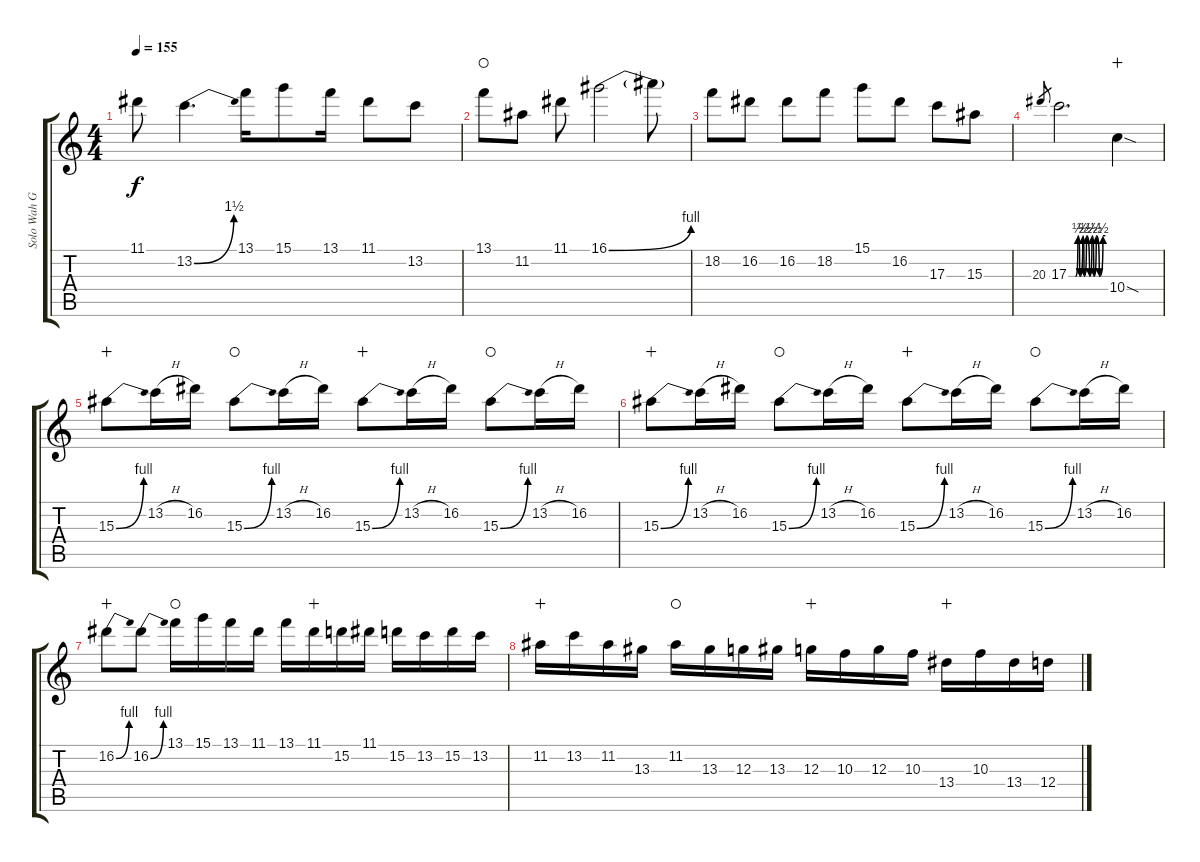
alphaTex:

\track ("Solo Wah Guitar: Gus G" "Solo Wah G") {instrument overdrivenguitar}
\staff {score tabs}
\tuning (E4 B3 G3 D3 A2 E2) {hide}
\ts (4 4)
\tempo 155
\clef g2
\ks c
11.1.8{dy f} 13.2{be (bend 0 0 60 6)}.4{d} 13.1.16 15.1.8 13.1.16 11.1.8 13.2.8 |
13.1.8{waho} 11.2.8 11.1.8 16.1{be (bend 0 0 60 4)}.2 16.1{t}.8 |
18.2.8 16.2.8 16.2.8 18.2.8 15.1.8 16.2.8 17.3.8 15.3.8 |
20.3.8{gr} 17.3{be (custom 0 0 11 0 15 2 18 0 23 2 25 0 29 2 34 0 38 2 41 0 45 2 50 0 56 2 60 2)}.2{d} 10.4{sod}.4{wahc} |
15.3{be (bend 0 0 60 4)}.8{wahc} 13.2{h}.16 16.2.16 15.3{be (bend 0 0 60 4)}.8{waho} 13.2{h}.16 16.2.16 15.3{be (bend 0 0 60 4)}.8{wahc} 13.2{h}.16 16.2.16 15.3{be (bend 0 0 60 4)}.8{waho} 13.2{h}.16 16.2.16 |
15.3{be (bend 0 0 60 4)}.8{wahc} 13.2{h}.16 16.2.16 15.3{be (bend 0 0 60 4)}.8{waho} 13.2{h}.16 16.2.16 15.3{be (bend 0 0 60 4)}.8{wahc} 13.2{h}.16 16.2.16 15.3{be (bend 0 0 60 4)}.8{waho} 13.2{h}.16 16.2.16 |
16.2{be (bend 0 0 60 4)}.8{wahc} 16.2{be (bend 0 0 60 4)}.8 13.1.16{waho} 15.1.16 13.1.16 11.1.16 13.1.16 11.1.16{wahc} 15.2.16 11.1.16 15.2.16 13.2.16 15.2.16 13.2.16 |
11.2.16{wahc} 13.2.16 11.2.16 13.3.16 11.2.16{waho} 13.3.16 12.3.16 13.3.16 12.3.16{wahc} 10.3.16 12.3.16 10.3.16 13.4.16{wahc} 10.3.16 13.4.16 12.4.16
